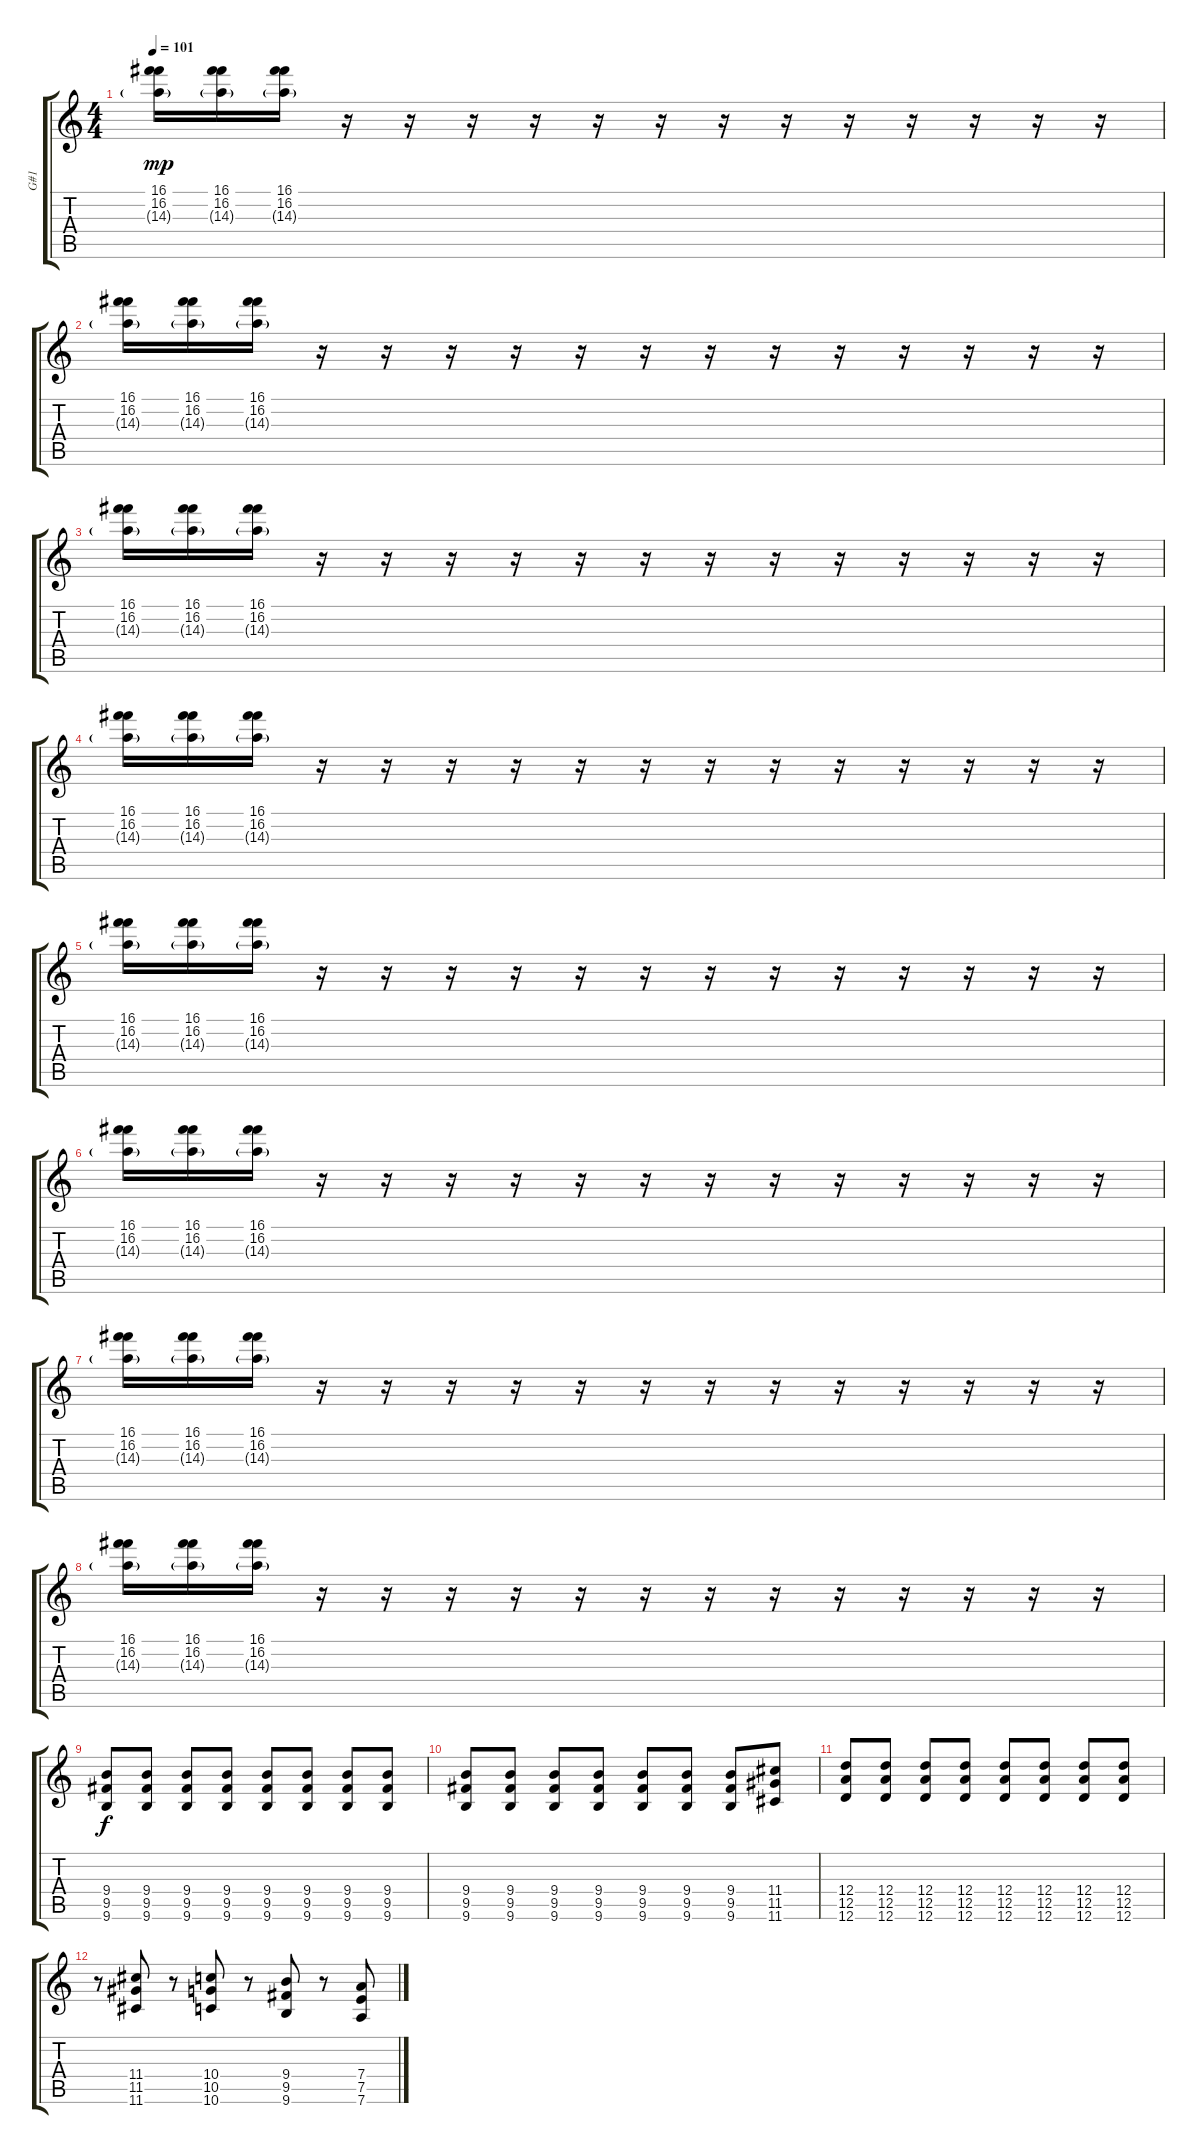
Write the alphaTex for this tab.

\track ("G#1" "G#1") {instrument distortionguitar}
\staff {score tabs}
\tuning (D4 D4 G3 D3 A2 D2) {hide}
\ts (4 4)
\tempo 101
\clef g2
\ks c
(16.1 16.2 14.3{g}).16{dy mp} (16.1 16.2 14.3{g}).16 (16.1 16.2 14.3{g}).16 r.16 r.16 r.16 r.16 r.16 r.16 r.16 r.16 r.16 r.16 r.16 r.16 r.16 |
(16.1 16.2 14.3{g}).16 (16.1 16.2 14.3{g}).16 (16.1 16.2 14.3{g}).16 r.16 r.16 r.16 r.16 r.16 r.16 r.16 r.16 r.16 r.16 r.16 r.16 r.16 |
(16.1 16.2 14.3{g}).16 (16.1 16.2 14.3{g}).16 (16.1 16.2 14.3{g}).16 r.16 r.16 r.16 r.16 r.16 r.16 r.16 r.16 r.16 r.16 r.16 r.16 r.16 |
(16.1 16.2 14.3{g}).16 (16.1 16.2 14.3{g}).16 (16.1 16.2 14.3{g}).16 r.16 r.16 r.16 r.16 r.16 r.16 r.16 r.16 r.16 r.16 r.16 r.16 r.16 |
(16.1 16.2 14.3{g}).16 (16.1 16.2 14.3{g}).16 (16.1 16.2 14.3{g}).16 r.16 r.16 r.16 r.16 r.16 r.16 r.16 r.16 r.16 r.16 r.16 r.16 r.16 |
(16.1 16.2 14.3{g}).16 (16.1 16.2 14.3{g}).16 (16.1 16.2 14.3{g}).16 r.16 r.16 r.16 r.16 r.16 r.16 r.16 r.16 r.16 r.16 r.16 r.16 r.16 |
(16.1 16.2 14.3{g}).16 (16.1 16.2 14.3{g}).16 (16.1 16.2 14.3{g}).16 r.16 r.16 r.16 r.16 r.16 r.16 r.16 r.16 r.16 r.16 r.16 r.16 r.16 |
(16.1 16.2 14.3{g}).16 (16.1 16.2 14.3{g}).16 (16.1 16.2 14.3{g}).16 r.16 r.16 r.16 r.16 r.16 r.16 r.16 r.16 r.16 r.16 r.16 r.16 r.16 |
(9.4 9.5 9.6).8{dy f} (9.4 9.5 9.6).8 (9.4 9.5 9.6).8 (9.4 9.5 9.6).8 (9.4 9.5 9.6).8 (9.4 9.5 9.6).8 (9.4 9.5 9.6).8 (9.4 9.5 9.6).8 |
(9.4 9.5 9.6).8 (9.4 9.5 9.6).8 (9.4 9.5 9.6).8 (9.4 9.5 9.6).8 (9.4 9.5 9.6).8 (9.4 9.5 9.6).8 (9.4 9.5 9.6).8 (11.4 11.5 11.6).8 |
(12.4 12.5 12.6).8 (12.4 12.5 12.6).8 (12.4 12.5 12.6).8 (12.4 12.5 12.6).8 (12.4 12.5 12.6).8 (12.4 12.5 12.6).8 (12.4 12.5 12.6).8 (12.4 12.5 12.6).8 |
r.8 (11.4 11.5 11.6).8 r.8 (10.4 10.5 10.6).8 r.8 (9.4 9.5 9.6).8 r.8 (7.4 7.5 7.6).8
